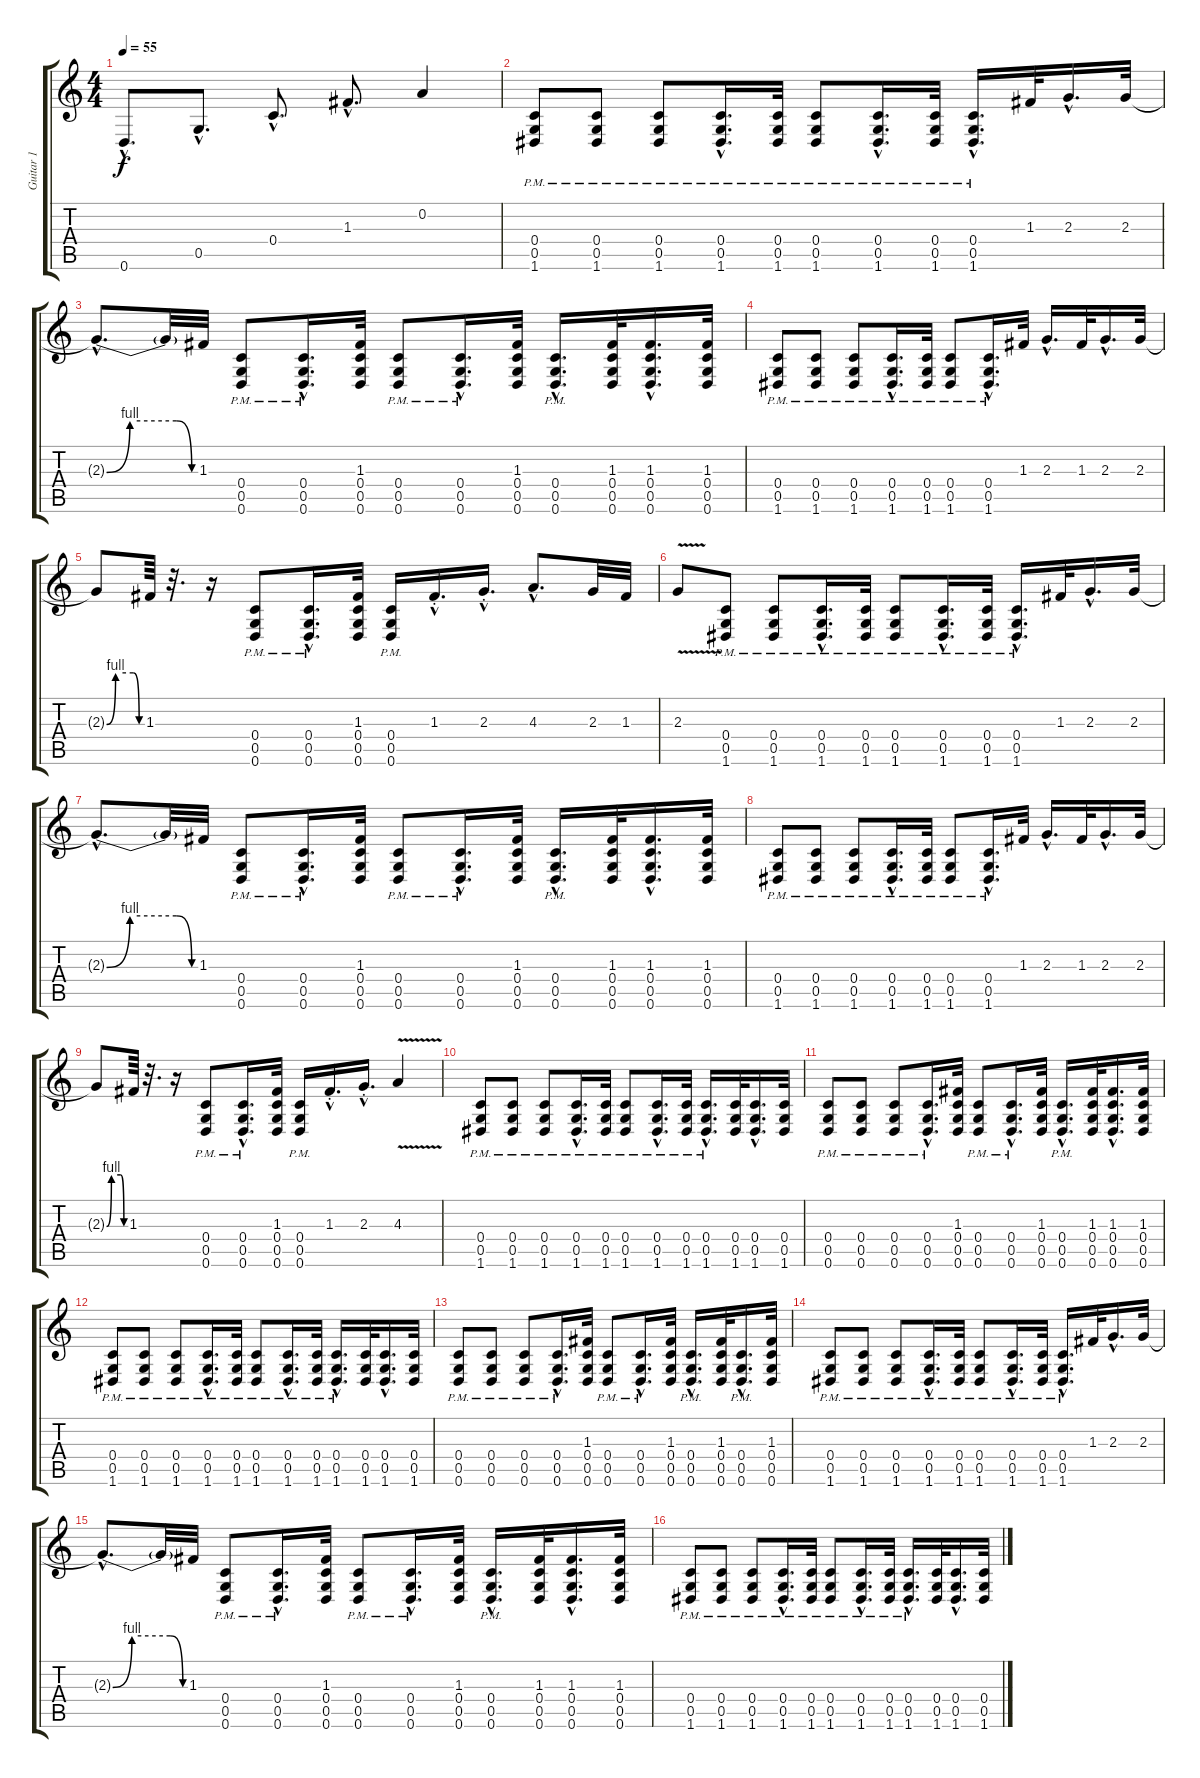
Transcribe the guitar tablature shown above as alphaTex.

\track ("Guitar 1" "Guitar 1") {instrument distortionguitar}
\staff {score tabs}
\tuning (D4 A3 F3 C3 G2 D2) {hide}
\ts (4 4)
\tempo 55
\clef g2
\ks c
0.6{hac}.8{d dy f instrument distortionguitar} 0.5{hac}.8{d} 0.4{hac}.8{d} 1.3{hac}.8{d} 0.2.4 |
(0.4{pm} 0.5{pm} 1.6{pm}).8 (0.4{pm} 0.5{pm} 1.6{pm}).8 (0.4{pm} 0.5{pm} 1.6{pm}).8 (0.4{hac pm} 0.5{hac pm} 1.6{hac pm}).16{d} (0.4{pm} 0.5{pm} 1.6{pm}).32 (0.4{pm} 0.5{pm} 1.6{pm}).8 (0.4{hac pm} 0.5{hac pm} 1.6{hac pm}).16{d} (0.4{pm} 0.5{pm} 1.6{pm}).32 (0.4{hac pm} 0.5{hac pm} 1.6{hac pm}).16{d} 1.3.32 2.3{hac}.16{d} 2.3.32 |
2.3{be (custom 0 0 15 4 45 4 55 0 60 0) hac t}.8{d} 2.3{t}.32 1.3.32 (0.4{pm} 0.5{pm} 0.6{pm}).8 (0.4{hac pm} 0.5{hac pm} 0.6{hac pm}).16{d} (1.3 0.4 0.5 0.6).32 (0.4{pm} 0.5{pm} 0.6{pm}).8 (0.4{hac pm} 0.5{hac pm} 0.6{hac pm}).16{d} (1.3 0.4 0.5 0.6).32 (0.4{hac pm} 0.5{hac pm} 0.6{hac pm}).16{d} (1.3 0.4 0.5 0.6).32 (1.3{hac} 0.4{hac} 0.5{hac} 0.6{hac}).16{d} (1.3 0.4 0.5 0.6).32 |
(0.4{pm} 0.5{pm} 1.6{pm}).8 (0.4{pm} 0.5{pm} 1.6{pm}).8 (0.4{pm} 0.5{pm} 1.6{pm}).8 (0.4{hac pm} 0.5{hac pm} 1.6{hac pm}).16{d} (0.4{pm} 0.5{pm} 1.6{pm}).32 (0.4{pm} 0.5{pm} 1.6{pm}).8 (0.4{hac pm} 0.5{hac pm} 1.6{hac pm}).16{d} 1.3.32 2.3{hac}.16{d} 1.3.32 2.3{hac}.16{d} 2.3.32 |
2.3{be (custom 0 0 15 4 45 4 55 0 60 0) t}.8 1.3.64 r.32{d} r.16 (0.4{pm} 0.5{pm} 0.6{pm}).8 (0.4{hac pm} 0.5{hac pm} 0.6{hac pm}).16{d} (1.3 0.4 0.5 0.6).32 (0.4{pm} 0.5{pm} 0.6{pm}).16 1.3{hac st}.16{d} 2.3{hac st}.16{d} 4.3{hac}.8{d} 2.3.32 1.3.32 |
2.3{v}.8 (0.4{pm} 0.5{pm} 1.6{pm}).8 (0.4{pm} 0.5{pm} 1.6{pm}).8 (0.4{hac pm} 0.5{hac pm} 1.6{hac pm}).16{d} (0.4{pm} 0.5{pm} 1.6{pm}).32 (0.4{pm} 0.5{pm} 1.6{pm}).8 (0.4{hac pm} 0.5{hac pm} 1.6{hac pm}).16{d} (0.4{pm} 0.5{pm} 1.6{pm}).32 (0.4{hac pm} 0.5{hac pm} 1.6{hac pm}).16{d} 1.3.32 2.3{hac}.16{d} 2.3.32 |
2.3{be (custom 0 0 15 4 45 4 55 0 60 0) hac t}.8{d} 2.3{t}.32 1.3.32 (0.4{pm} 0.5{pm} 0.6{pm}).8 (0.4{hac pm} 0.5{hac pm} 0.6{hac pm}).16{d} (1.3 0.4 0.5 0.6).32 (0.4{pm} 0.5{pm} 0.6{pm}).8 (0.4{hac pm} 0.5{hac pm} 0.6{hac pm}).16{d} (1.3 0.4 0.5 0.6).32 (0.4{hac pm} 0.5{hac pm} 0.6{hac pm}).16{d} (1.3 0.4 0.5 0.6).32 (1.3{hac} 0.4{hac} 0.5{hac} 0.6{hac}).16{d} (1.3 0.4 0.5 0.6).32 |
(0.4{pm} 0.5{pm} 1.6{pm}).8 (0.4{pm} 0.5{pm} 1.6{pm}).8 (0.4{pm} 0.5{pm} 1.6{pm}).8 (0.4{hac pm} 0.5{hac pm} 1.6{hac pm}).16{d} (0.4{pm} 0.5{pm} 1.6{pm}).32 (0.4{pm} 0.5{pm} 1.6{pm}).8 (0.4{hac pm} 0.5{hac pm} 1.6{hac pm}).16{d} 1.3.32 2.3{hac}.16{d} 1.3.32 2.3{hac}.16{d} 2.3.32 |
2.3{be (custom 0 0 15 4 45 4 55 0 60 0) t}.8 1.3.64 r.32{d} r.16 (0.4{pm} 0.5{pm} 0.6{pm}).8 (0.4{hac pm} 0.5{hac pm} 0.6{hac pm}).16{d} (1.3 0.4 0.5 0.6).32 (0.4{pm} 0.5{pm} 0.6{pm}).16 1.3{hac st}.16{d} 2.3{hac st}.16{d} 4.3{v}.4 |
(0.4{pm} 0.5{pm} 1.6{pm}).8 (0.4{pm} 0.5{pm} 1.6{pm}).8 (0.4{pm} 0.5{pm} 1.6{pm}).8 (0.4{hac pm} 0.5{hac pm} 1.6{hac pm}).16{d} (0.4{pm} 0.5{pm} 1.6{pm}).32 (0.4{pm} 0.5{pm} 1.6{pm}).8 (0.4{hac pm} 0.5{hac pm} 1.6{hac pm}).16{d} (0.4{pm} 0.5{pm} 1.6{pm}).32 (0.4{hac pm} 0.5{hac pm} 1.6{hac pm}).16{d} (0.4 0.5 1.6).32 (0.4{hac} 0.5{hac} 1.6{hac}).16{d} (0.4 0.5 1.6).32 |
(0.4{pm} 0.5{pm} 0.6{pm}).8 (0.4{pm} 0.5{pm} 0.6{pm}).8 (0.4{pm} 0.5{pm} 0.6{pm}).8 (0.4{hac pm} 0.5{hac pm} 0.6{hac pm}).16{d} (1.3 0.4 0.5 0.6).32 (0.4{pm} 0.5{pm} 0.6{pm}).8 (0.4{hac pm} 0.5{hac pm} 0.6{hac pm}).16{d} (1.3 0.4 0.5 0.6).32 (0.4{hac pm} 0.5{hac pm} 0.6{hac pm}).16{d} (1.3 0.4 0.5 0.6).32 (1.3{hac} 0.4{hac} 0.5{hac} 0.6{hac}).16{d} (1.3 0.4 0.5 0.6).32 |
(0.4{pm} 0.5{pm} 1.6{pm}).8 (0.4{pm} 0.5{pm} 1.6{pm}).8 (0.4{pm} 0.5{pm} 1.6{pm}).8 (0.4{hac pm} 0.5{hac pm} 1.6{hac pm}).16{d} (0.4{pm} 0.5{pm} 1.6{pm}).32 (0.4{pm} 0.5{pm} 1.6{pm}).8 (0.4{hac pm} 0.5{hac pm} 1.6{hac pm}).16{d} (0.4{pm} 0.5{pm} 1.6{pm}).32 (0.4{hac pm} 0.5{hac pm} 1.6{hac pm}).16{d} (0.4 0.5 1.6).32 (0.4{hac} 0.5{hac} 1.6{hac}).16{d} (0.4 0.5 1.6).32 |
(0.4{pm} 0.5{pm} 0.6{pm}).8 (0.4{pm} 0.5{pm} 0.6{pm}).8 (0.4{pm} 0.5{pm} 0.6{pm}).8 (0.4{hac pm} 0.5{hac pm} 0.6{hac pm}).16{d} (1.3 0.4 0.5 0.6).32 (0.4{pm} 0.5{pm} 0.6{pm}).8 (0.4{hac pm} 0.5{hac pm} 0.6{hac pm}).16{d} (1.3 0.4 0.5 0.6).32 (0.4{hac pm} 0.5{hac pm} 0.6{hac pm}).16{d} (1.3 0.4 0.5 0.6).32 (0.4{hac pm} 0.5{hac pm} 0.6{hac pm}).16{d} (1.3 0.4 0.5 0.6).32 |
(0.4{pm} 0.5{pm} 1.6{pm}).8 (0.4{pm} 0.5{pm} 1.6{pm}).8 (0.4{pm} 0.5{pm} 1.6{pm}).8 (0.4{hac pm} 0.5{hac pm} 1.6{hac pm}).16{d} (0.4{pm} 0.5{pm} 1.6{pm}).32 (0.4{pm} 0.5{pm} 1.6{pm}).8 (0.4{hac pm} 0.5{hac pm} 1.6{hac pm}).16{d} (0.4{pm} 0.5{pm} 1.6{pm}).32 (0.4{hac pm} 0.5{hac pm} 1.6{hac pm}).16{d} 1.3.32 2.3{hac}.16{d} 2.3.32 |
2.3{be (custom 0 0 15 4 45 4 55 0 60 0) hac t}.8{d} 2.3{t}.32 1.3.32 (0.4{pm} 0.5{pm} 0.6{pm}).8 (0.4{hac pm} 0.5{hac pm} 0.6{hac pm}).16{d} (1.3 0.4 0.5 0.6).32 (0.4{pm} 0.5{pm} 0.6{pm}).8 (0.4{hac pm} 0.5{hac pm} 0.6{hac pm}).16{d} (1.3 0.4 0.5 0.6).32 (0.4{hac pm} 0.5{hac pm} 0.6{hac pm}).16{d} (1.3 0.4 0.5 0.6).32 (1.3{hac} 0.4{hac} 0.5{hac} 0.6{hac}).16{d} (1.3 0.4 0.5 0.6).32 |
(0.4{pm} 0.5{pm} 1.6{pm}).8 (0.4{pm} 0.5{pm} 1.6{pm}).8 (0.4{pm} 0.5{pm} 1.6{pm}).8 (0.4{hac pm} 0.5{hac pm} 1.6{hac pm}).16{d} (0.4{pm} 0.5{pm} 1.6{pm}).32 (0.4{pm} 0.5{pm} 1.6{pm}).8 (0.4{hac pm} 0.5{hac pm} 1.6{hac pm}).16{d} (0.4{pm} 0.5{pm} 1.6{pm}).32 (0.4{hac pm} 0.5{hac pm} 1.6{hac pm}).16{d} (0.4 0.5 1.6).32 (0.4{hac} 0.5{hac} 1.6{hac}).16{d} (0.4 0.5 1.6).32
